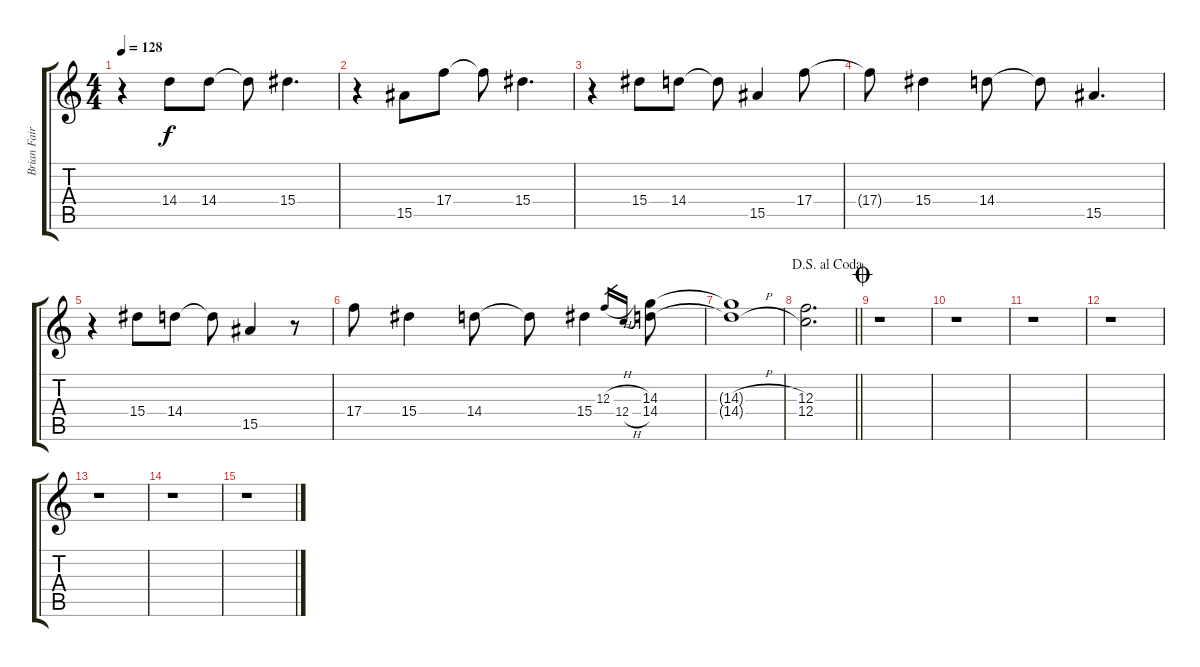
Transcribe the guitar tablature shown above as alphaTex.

\track ("Brian Fair Vocals" "Brian Fair") {instrument distortionguitar}
\staff {score tabs}
\tuning (D4 A3 F3 C3 G2 D2) {hide}
\ts (4 4)
\tempo 128
\clef g2
\ks c
r.4{dy f} 14.4.8 14.4.8 14.4{t}.8 15.4.4{d} |
r.4 15.5.8 17.4.8 17.4{t}.8 15.4.4{d} |
r.4 15.4.8 14.4.8 14.4{t}.8 15.5.4 17.4.8 |
17.4{t}.8 15.4.4 14.4.8 14.4{t}.8 15.5.4{d} |
r.4 15.4.8 14.4.8 14.4{t}.8 15.5.4 r.8 |
17.4.8 15.4.4 14.4.8 14.4{t}.8 15.4.4 12.3{h}.16{gr} 12.4{h}.16{gr} (14.3 14.4).8 |
(14.3{h t} 14.4{h t}).1 |
\jump dalsegnoalcoda
\barLineRight lightlight
(12.3 12.4).2{d} |
\jump coda
r.1 |
r.1 |
r.1 |
r.1 |
r.1 |
r.1 |
r.1
